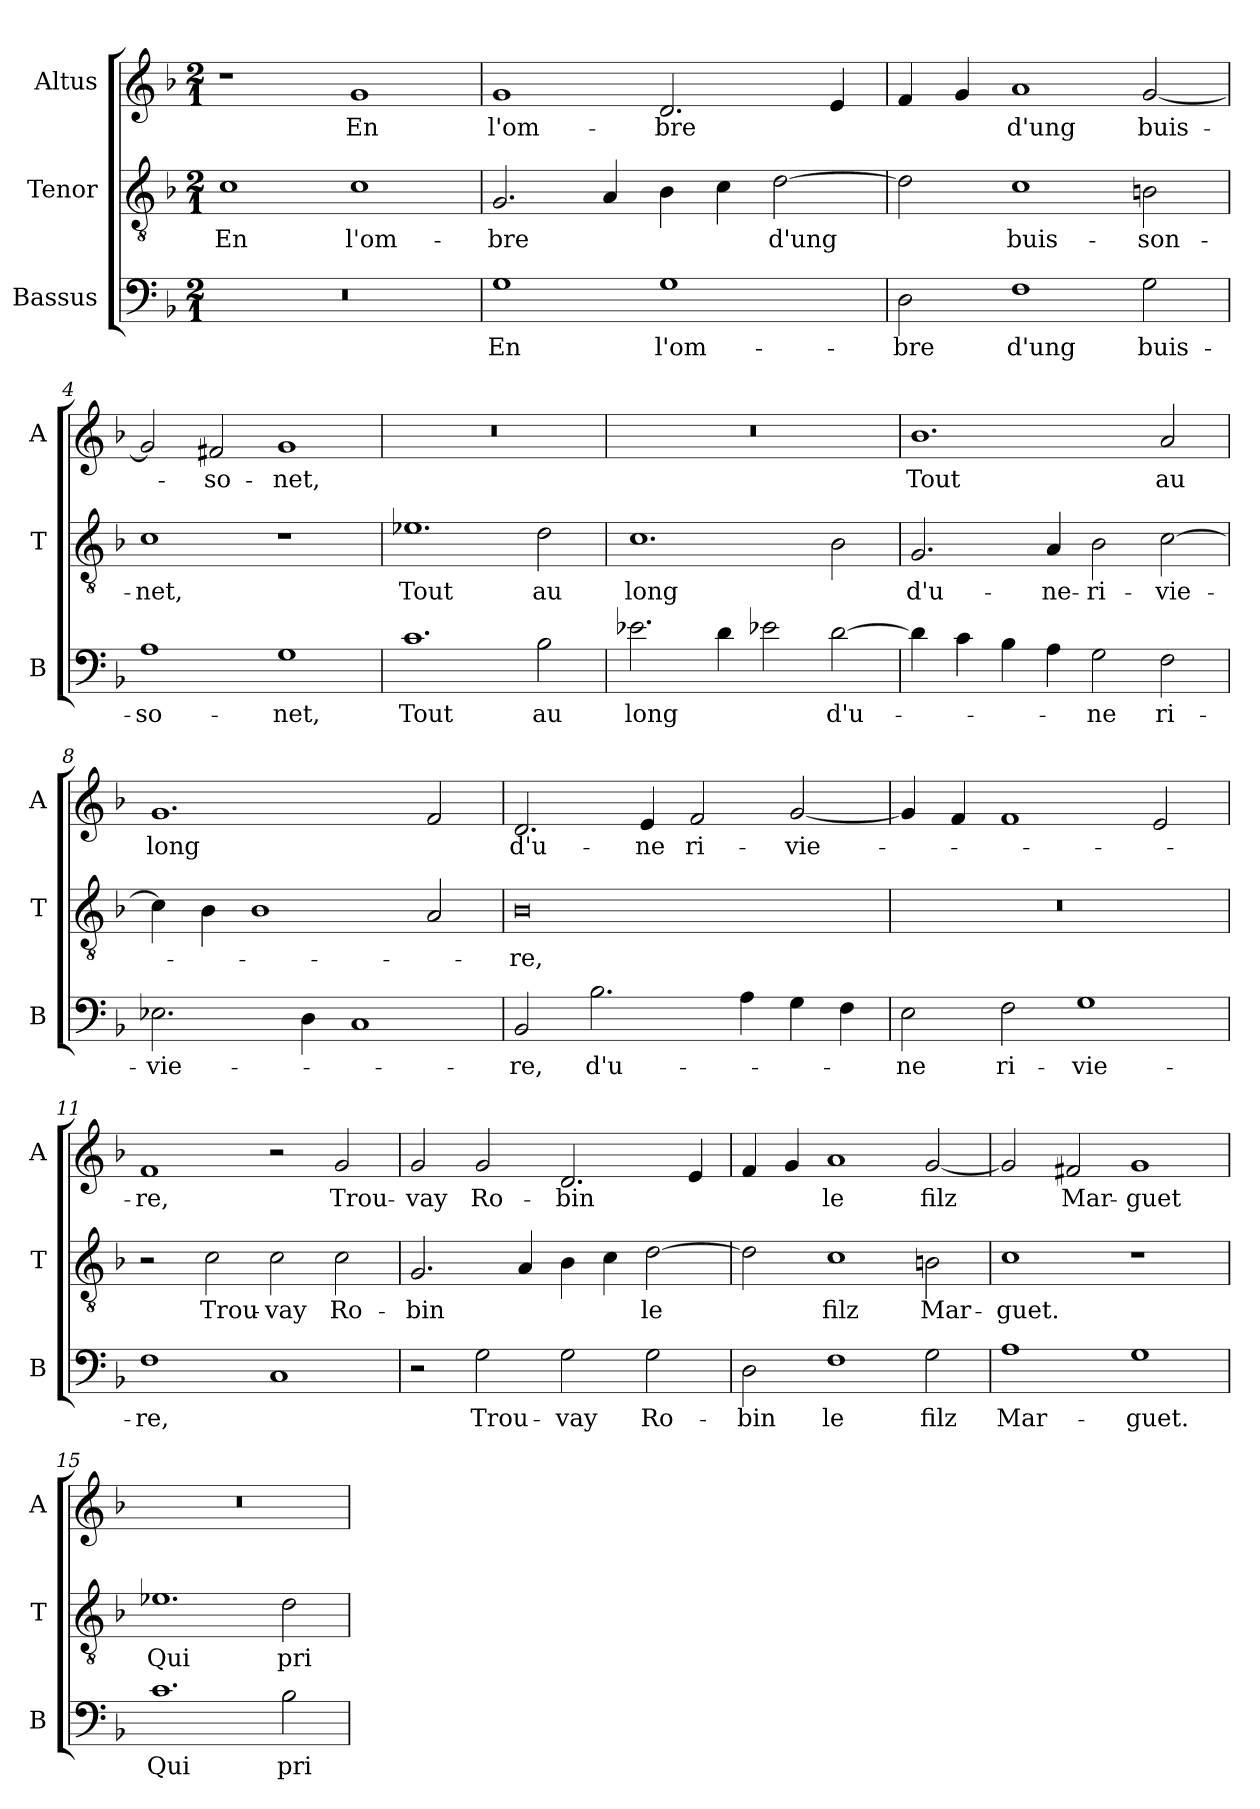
**kern	**text	**kern	**text	**kern	**text
*part3	*part3	*part2	*part2	*part1	*part1
*staff3	*staff3	*staff2	*staff2	*staff1	*staff1
*I"Bassus	*	*I"Tenor	*	*I"Altus	*
*I'B	*	*I'T	*	*I'A	*
*clefF4	*	*clefGv2	*	*clefG2	*
*k[b-]	*	*k[b-]	*	*k[b-]	*
*M2/1	*	*M2/1	*	*M2/1	*
=1	=1	=1	=1	=1	=1
0r	.	1c	En	1r	.
.	.	1c	l'om-	1g	En
=2	=2	=2	=2	=2	=2
1G	En	2.G/	-bre	1g	l'om-
.	.	4A/	.	.	.
1G	l'om-	4B-\	.	2.d/	-bre
.	.	4c\	.	.	.
.	.	[2d\	d'ung	.	.
.	.	.	.	4e/	.
=3	=3	=3	=3	=3	=3
2D\	-bre	2d\]	.	4f/	.
.	.	.	.	4g/	.
1F	d'ung	1c	buis-	1a	d'ung
2G\	buis-	2Bn\	-son-	[2g/	buis-
=4	=4	=4	=4	=4	=4
1A	-so-	1c	-net,	2g/]	.
.	.	.	.	2f#X/	-so-
1G	-net,	1r	.	1g	-net,
=5	=5	=5	=5	=5	=5
1.c	Tout	1.e-X	Tout	0r	.
2B-\	au	2d\	au	.	.
=6	=6	=6	=6	=6	=6
2.e-X\	long	1.c	long	0r	.
4d\	.	.	.	.	.
2e-X\	.	.	.	.	.
[2d\	d'u-	2B-\	.	.	.
=7	=7	=7	=7	=7	=7
4d\]	.	2.G/	d'u-	1.b-	Tout
4c\	.	.	.	.	.
4B-\	.	.	.	.	.
4A\	.	4A/	-ne-	.	.
2G\	-ne	2B-\	ri-	.	.
2F\	ri-	[2c\	-vie-	2a/	au
=8	=8	=8	=8	=8	=8
2.E-X\	-vie-	4c\]	.	1.g	long
.	.	4B-\	.	.	.
.	.	1B-	.	.	.
4D\	.	.	.	.	.
1C	.	.	.	.	.
.	.	2A/	.	2f/	.
=9	=9	=9	=9	=9	=9
2BB-/	-re,	0B-	-re,	2.d/	d'u-
2.B-\	d'u-	.	.	.	.
.	.	.	.	4e/	-ne
.	.	.	.	2f/	ri-
4A\	.	.	.	.	.
4G\	.	.	.	[2g/	-vie-
4F\	.	.	.	.	.
=10	=10	=10	=10	=10	=10
2E\	-ne	0r	.	4g/]	.
.	.	.	.	4f/	.
2F\	ri-	.	.	1f	.
1G	-vie-	.	.	.	.
.	.	.	.	2e/	.
=11	=11	=11	=11	=11	=11
1F	-re,	2r	.	1f	-re,
.	.	2c\	Trou-	.	.
1C	.	2c\	-vay	2r	.
.	.	2c\	Ro-	2g/	Trou-
=12	=12	=12	=12	=12	=12
2r	.	2.G/	-bin	2g/	-vay
2G\	Trou-	.	.	2g/	Ro-
.	.	4A/	.	.	.
2G\	-vay	4B-\	.	2.d/	-bin
.	.	4c\	.	.	.
2G\	Ro-	[2d\	le	.	.
.	.	.	.	4e/	.
=13	=13	=13	=13	=13	=13
2D\	-bin	2d\]	.	4f/	.
.	.	.	.	4g/	.
1F	le	1c	filz	1a	le
2G\	filz	2Bn\	Mar-	[2g/	filz
=14	=14	=14	=14	=14	=14
1A	Mar-	1c	-guet.	2g/]	.
.	.	.	.	2f#X/	Mar-
1G	-guet.	1r	.	1g	-guet
=15	=15	=15	=15	=15	=15
1.c	Qui	1.e-X	Qui	0r	.
2B-\	pri-	2d\	pri-	.	.
=	=	=	=	=	=
*-	*-	*-	*-	*-	*-
